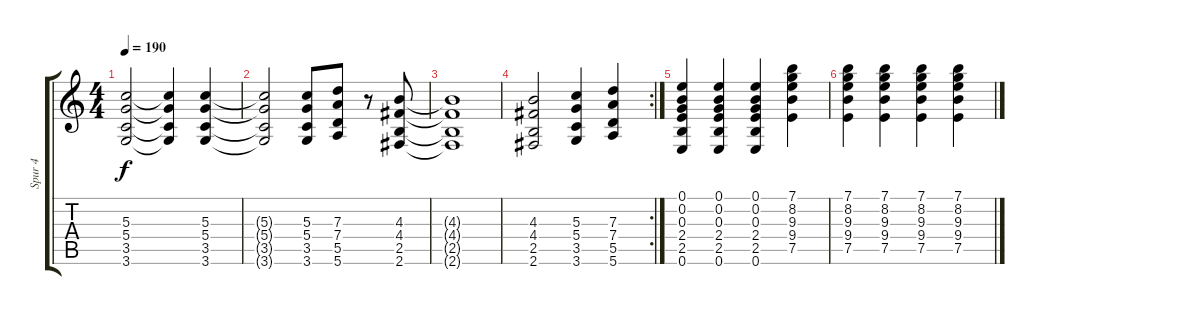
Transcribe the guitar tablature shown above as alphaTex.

\track ("Spur 4" "Spur 4") {instrument distortionguitar}
\staff {score tabs}
\tuning (E4 B3 G3 D3 A2 E2) {hide}
\ts (4 4)
\tempo 190
\clef g2
\ks c
(5.3 5.4 3.5 3.6).2{dy f} (5.3{t} 5.4{t} 3.5{t} 3.6{t}).4 (5.3 5.4 3.5 3.6).4 |
(5.3{t} 5.4{t} 3.5{t} 3.6{t}).2 (5.3 5.4 3.5 3.6).8 (7.3 7.4 5.5 5.6).8 r.8 (4.3 4.4 2.5 2.6).8 |
(4.3{t} 4.4{t} 2.5{t} 2.6{t}).1 |
\rc 2
(4.3 4.4 2.5 2.6).2 (5.3 5.4 3.5 3.6).4 (7.3 7.4 5.5 5.6).4 |
(0.1 0.2 0.3 2.4 2.5 0.6).4 (0.1 0.2 0.3 2.4 2.5 0.6).4 (0.1 0.2 0.3 2.4 2.5 0.6).4 (7.1 8.2 9.3 9.4 7.5).4 |
(7.1 8.2 9.3 9.4 7.5).4 (7.1 8.2 9.3 9.4 7.5).4 (7.1 8.2 9.3 9.4 7.5).4 (7.1 8.2 9.3 9.4 7.5).4
